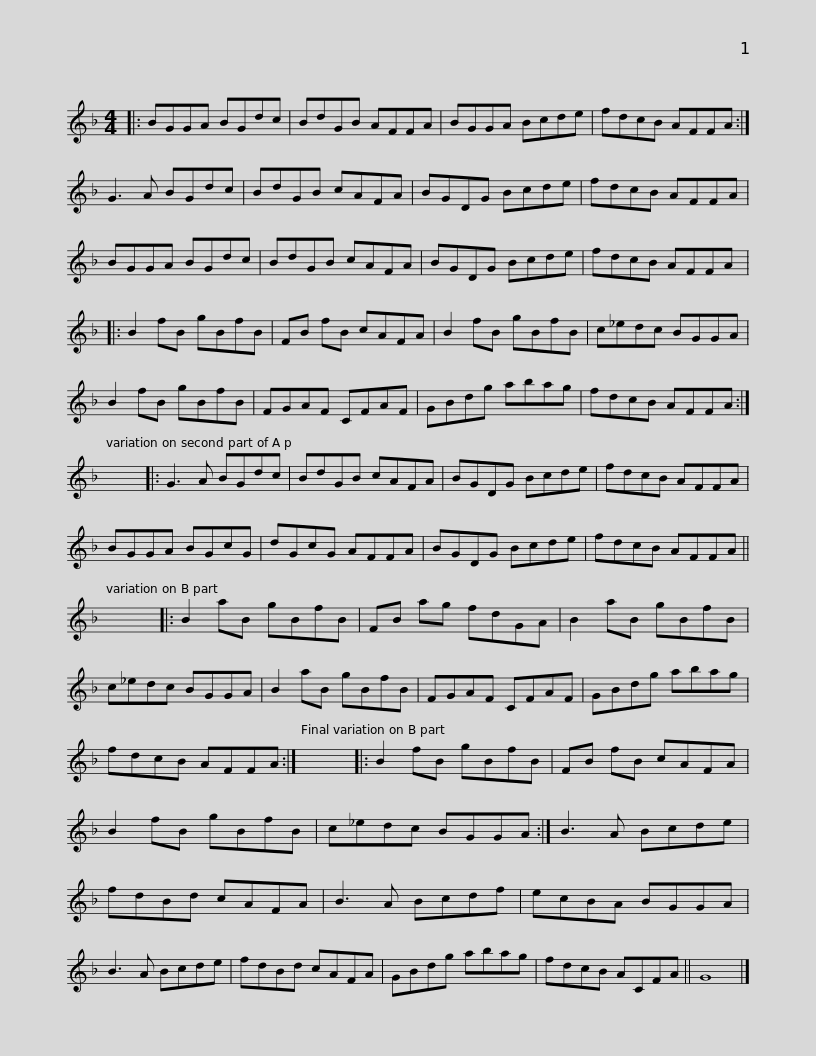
X:1
L:1/8
M:4/4
I:linebreak $
K:F
V:1 treble
V:1
|: BGGA BGdc | BdGB AFFA | BGGA Bcde | fdcB AFFA :|$ G3 A BGdc | %5
 BdGB cAFA | BGDG Bcde | fdcB AFFA |$ BGGA BGdc | BdGB cAFA | %10
 BGDG Bcde | fdcB AFFA |:$ B2 fB gBfB | FB fB cAFA | B2 fB gBfB | %15
 c_edc BGGA |$ B2 fB gBfB | FGAF CFAF | GBdg abag | fdcB AFFA :|$ %20
 x8 |: G3 A BGdc | BdGB cAFA | BGDG Bcde | fdcB AFFA |$ %25
 BGGA BGcG | dGcG AFFA | BGDG Bcde | fdcB AFFA ||$ x8 |: %30
 B2 aB gBfB | FB ag fdGA | B2 aB gBfB | c_edc BGGA |$ B2 aB gBfB | %35
 FGAF CFAF | GBdg abag | fdcB AFFA :|$ x8 |: B2 fB gBfB | %40
 FB fB cAFA | B2 fB gBfB | c_edc BGGA :|$ B3 A Bcde | fdBd cAFA | %45
 B3 A Bcdf | ecBA BGGA |$ B3 A Bcde | fdBd cAFA | GBdg abag | %50
 fdcB ACFA || G8 |] %52
